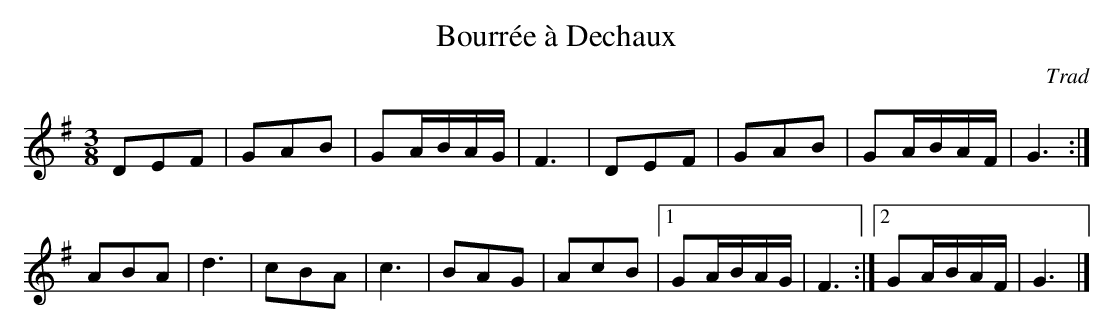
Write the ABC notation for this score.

X:1
T:Bourrée à Dechaux
C:Trad
L:1/8
M:3/8
K:G major
DEF|GAB|GA/B/A/G/|F3|DEF|GAB|GA/B/A/F/|G3:|
ABA|d3|cBA|c3|BAG|AcB|1GA/B/A/G/|F3:|2GA/B/A/F/|G3|]
